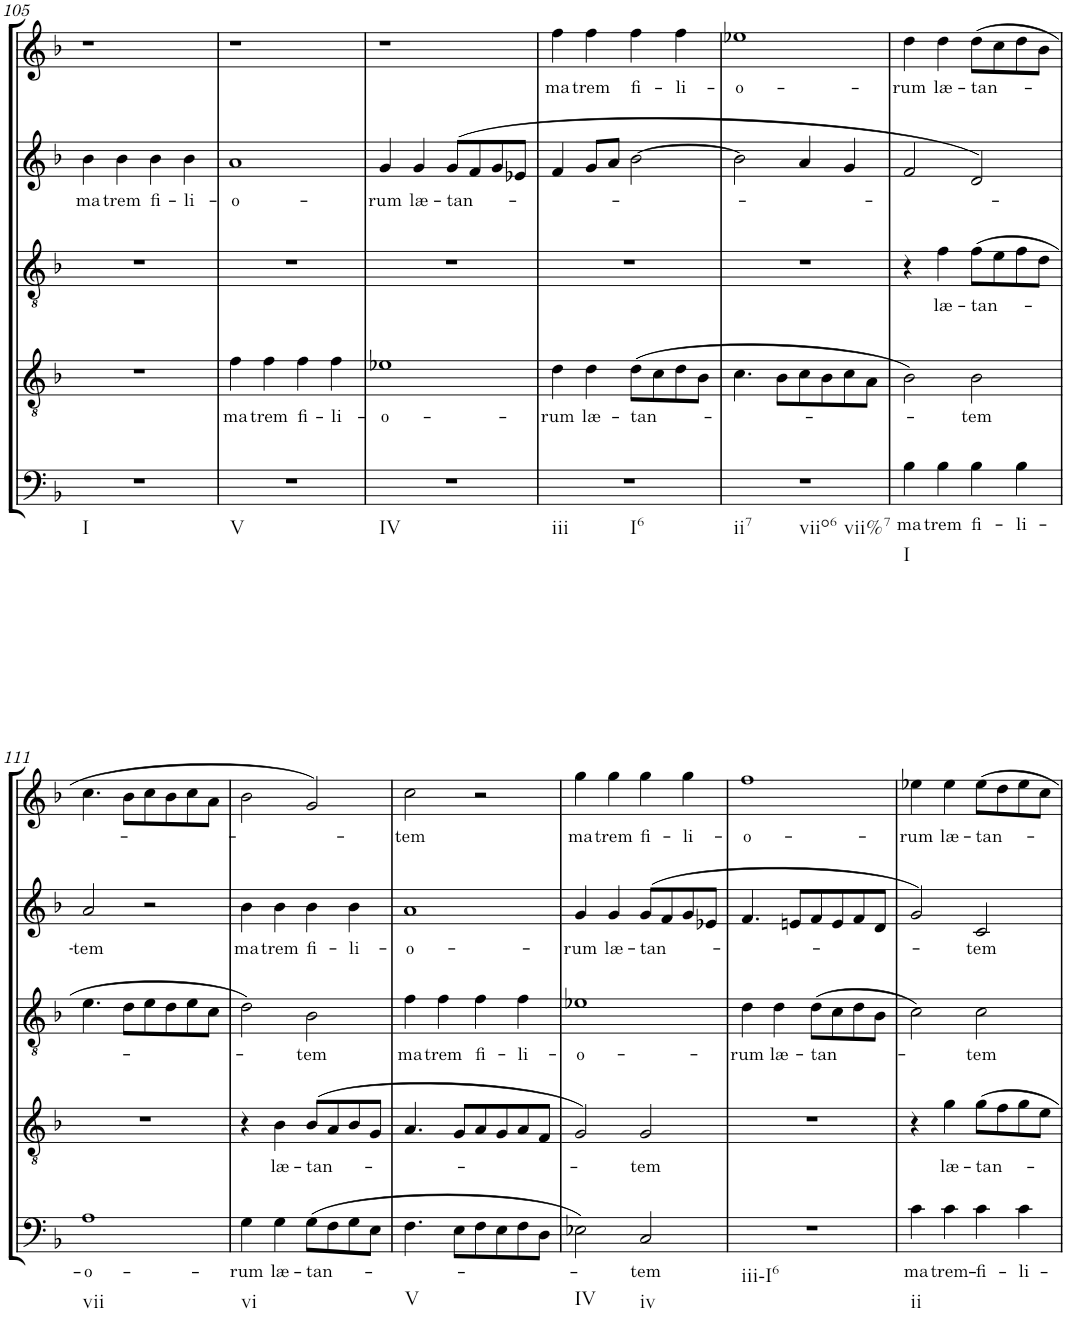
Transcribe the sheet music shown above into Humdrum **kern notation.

**kern	**text	**kern	**text	**kern	**text	**kern	**text	**kern	**text
*part5	*part5	*part4	*part4	*part3	*part3	*part2	*part2	*part1	*part1
*staff5	*staff5	*staff4	*staff4	*staff3	*staff3	*staff2	*staff2	*staff1	*staff1
*I"Basso	*	*I"Tenore	*	*I"Alto	*	*I"Alto	*	*I"Canto	*
!!LO:PB:g=z
*clefF4	*	*clefGv2	*	*clefGv2	*	*clefG2	*	*clefG2	*
*Trd7c12	*	*	*	*	*	*	*	*	*
*k[b-]	*	*k[b-]	*	*k[b-]	*	*k[b-]	*	*k[b-]	*
*F:	*	*F:	*	*F:	*	*F:	*	*F:	*
*M4/4	*	*M4/4	*	*M4/4	*	*M4/4	*	*M4/4	*
*met(c)	*	*met(c)	*	*met(c)	*	*met(c)	*	*met(c)	*
=105	=105	=105	=105	=105	=105	=105	=105	=105	=105
!LO:TX:b:t=I	!	!	!	!	!	!	!	!	!
!	!	!	!	!	!	!	!LO:LY:b	!	!
1r	.	1r	.	1r	.	4b-\	ma-	1r	.
!	!	!	!	!	!	!	!LO:LY:b	!	!
.	.	.	.	.	.	4b-\	-trem	.	.
!	!	!	!	!	!	!	!LO:LY:b	!	!
.	.	.	.	.	.	4b-\	fi-	.	.
!	!	!	!	!	!	!	!LO:LY:b	!	!
.	.	.	.	.	.	4b-\	-li-	.	.
=106	=106	=106	=106	=106	=106	=106	=106	=106	=106
!LO:TX:b:t=V	!	!	!	!	!	!	!	!	!
!	!	!	!LO:LY:b	!	!	!	!LO:LY:b	!	!
1r	.	4f\	ma-	1r	.	1a	-o-	1r	.
!	!	!	!LO:LY:b	!	!	!	!	!	!
.	.	4f\	-trem	.	.	.	.	.	.
!	!	!	!LO:LY:b	!	!	!	!	!	!
.	.	4f\	fi-	.	.	.	.	.	.
!	!	!	!LO:LY:b	!	!	!	!	!	!
.	.	4f\	-li-	.	.	.	.	.	.
=107	=107	=107	=107	=107	=107	=107	=107	=107	=107
!LO:TX:b:t=IV	!	!	!	!	!	!	!	!	!
!	!	!	!LO:LY:b	!	!	!	!LO:LY:b	!	!
1r	.	1e-X	-o-	1r	.	4g/	-rum	1r	.
!	!	!	!	!	!	!	!LO:LY:b	!	!
.	.	.	.	.	.	4g/	læ-	.	.
!	!	!	!	!	!	!	!LO:LY:b	!	!
.	.	.	.	.	.	(>8g/L	-tan-	.	.
.	.	.	.	.	.	8f/	.	.	.
.	.	.	.	.	.	8g/	.	.	.
.	.	.	.	.	.	8e-X/J	.	.	.
=108	=108	=108	=108	=108	=108	=108	=108	=108	=108
!LO:TX:b:t=iii	!	!	!	!	!	!	!	!	!
!LO:TX:b:t=I6	!	!	!	!	!	!	!	!	!
!	!	!	!LO:LY:b	!	!	!	!LO:LY:b	!	!LO:LY:b
1r	.	4d\	-rum	1r	.	4f/	-­-	4ff\	ma-
!	!	!	!LO:LY:b	!	!	!	!	!	!LO:LY:b
.	.	4d\	læ-	.	.	8g/L	.	4ff\	-trem
.	.	.	.	.	.	8a/J	.	.	.
!	!	!	!LO:LY:b	!	!	!	!	!	!LO:LY:b
.	.	(>8d\L	-tan-	.	.	[2b-\	.	4ff\	fi-
.	.	8c\	.	.	.	.	.	.	.
!	!	!	!	!	!	!	!	!	!LO:LY:b
.	.	8d\	.	.	.	.	.	4ff\	-li-
.	.	8B-\J	.	.	.	.	.	.	.
=109	=109	=109	=109	=109	=109	=109	=109	=109	=109
!LO:TX:b:t=ii7	!	!	!	!	!	!	!	!	!
!LO:TX:b:t=viio6	!	!	!	!	!	!	!	!	!
!LO:TX:b:t=vii%7	!	!	!	!	!	!	!	!	!
!	!	!	!	!	!	!	!	!	!LO:LY:b
1r	.	4.c\	.	1r	.	2b-\]	.	1ee-X	-o-
.	.	8B-\L	.	.	.	.	.	.	.
.	.	8c\	.	.	.	4a/	.	.	.
.	.	8B-\	.	.	.	.	.	.	.
.	.	8c\	.	.	.	4g/	.	.	.
.	.	8A\J	.	.	.	.	.	.	.
=110	=110	=110	=110	=110	=110	=110	=110	=110	=110
!LO:TX:b:t=I	!	!	!	!	!	!	!	!	!
!	!LO:LY:b	!	!	!	!	!	!	!	!LO:LY:b
4B-\	ma-	2B-\)	.	4r	.	2f/	.	4dd\	-rum
!	!LO:LY:b	!	!	!	!LO:LY:b	!	!	!	!LO:LY:b
4B-\	-trem	.	.	4f\	læ-	.	.	4dd\	læ-
!	!LO:LY:b	!	!LO:LY:b	!	!LO:LY:b	!	!	!	!LO:LY:b
4B-\	fi-	2B-\	-tem	(>8f\L	-tan-	2d/)	.	(>8dd\L	-tan-
.	.	.	.	8e\	.	.	.	8cc\	.
!	!LO:LY:b	!	!	!	!	!	!	!	!
4B-\	-li-	.	.	8f\	.	.	.	8dd\	.
.	.	.	.	8d\J	.	.	.	8b-\J	.
!!LO:LB:g=z
=111	=111	=111	=111	=111	=111	=111	=111	=111	=111
!LO:TX:b:t=vii	!	!	!	!	!	!	!	!	!
!	!LO:LY:b	!	!	!	!	!	!LO:LY:b	!	!
1A	-o-	1r	.	4.e\	.	2a/	-tem	4.cc\	.
.	.	.	.	8d\L	.	.	.	8b-\L	.
.	.	.	.	8e\	.	2r	.	8cc\	.
.	.	.	.	8d\	.	.	.	8b-\	.
.	.	.	.	8e\	.	.	.	8cc\	.
.	.	.	.	8c\J	.	.	.	8a\J	.
=112	=112	=112	=112	=112	=112	=112	=112	=112	=112
!LO:TX:b:t=vi	!	!	!	!	!	!	!	!	!
!	!LO:LY:b	!	!	!	!	!	!LO:LY:b	!	!
4G\	-rum	4r	.	2d\)	.	4b-\	ma-	2b-\	.
!	!LO:LY:b	!	!LO:LY:b	!	!	!	!LO:LY:b	!	!
4G\	læ-	4B-\	læ-	.	.	4b-\	-trem	.	.
!	!LO:LY:b	!	!LO:LY:b	!	!LO:LY:b	!	!LO:LY:b	!	!
(>8G\L	-tan-	(>8B-/L	-tan-	2B-\	-tem	4b-\	fi-	2g/)	.
8F\	.	8A/	.	.	.	.	.	.	.
!	!	!	!	!	!	!	!LO:LY:b	!	!
8G\	.	8B-/	.	.	.	4b-\	-li-	.	.
8E\J	.	8G/J	.	.	.	.	.	.	.
=113	=113	=113	=113	=113	=113	=113	=113	=113	=113
!LO:TX:b:t=V	!	!	!	!	!	!	!	!	!
!	!LO:LY:b	!	!LO:LY:b	!	!LO:LY:b	!	!LO:LY:b	!	!LO:LY:b
4.F\	-­-	4.A/	-­-	4f\	ma-	1a	-o-	2cc\	-tem
!	!	!	!	!	!LO:LY:b	!	!	!	!
.	.	.	.	4f\	-trem	.	.	.	.
8E\L	.	8G/L	.	.	.	.	.	.	.
!	!	!	!	!	!LO:LY:b	!	!	!	!
8F\	.	8A/	.	4f\	fi-	.	.	2r	.
8E\	.	8G/	.	.	.	.	.	.	.
!	!	!	!	!	!LO:LY:b	!	!	!	!
8F\	.	8A/	.	4f\	-li-	.	.	.	.
8D\J	.	8F/J	.	.	.	.	.	.	.
=114	=114	=114	=114	=114	=114	=114	=114	=114	=114
!LO:TX:b:t=IV	!	!	!	!	!	!	!	!	!
!	!	!	!	!	!LO:LY:b	!	!LO:LY:b	!	!LO:LY:b
2E-X\)	.	2G/)	.	1e-X	-o-	4g/	-rum	4gg\	ma-
!	!	!	!	!	!	!	!LO:LY:b	!	!LO:LY:b
.	.	.	.	.	.	4g/	læ-	4gg\	-trem
!LO:TX:b:t=iv	!	!	!	!	!	!	!	!	!
!	!LO:LY:b	!	!LO:LY:b	!	!	!	!LO:LY:b	!	!LO:LY:b
2C/	-tem	2G/	-tem	.	.	(>8g/L	-tan-	4gg\	fi-
.	.	.	.	.	.	8f/	.	.	.
!	!	!	!	!	!	!	!	!	!LO:LY:b
.	.	.	.	.	.	8g/	.	4gg\	-li-
.	.	.	.	.	.	8e-X/J	.	.	.
=115	=115	=115	=115	=115	=115	=115	=115	=115	=115
!LO:TX:b:t=iii-I6	!	!	!	!	!	!	!	!	!
!	!	!	!	!	!LO:LY:b	!	!	!	!LO:LY:b
1r	.	1r	.	4d\	-rum	4.f/	.	1ff	-o-
!	!	!	!	!	!LO:LY:b	!	!	!	!
.	.	.	.	4d\	læ-	.	.	.	.
.	.	.	.	.	.	8en/L	.	.	.
!	!	!	!	!	!LO:LY:b	!	!	!	!
.	.	.	.	(>8d\L	-tan-	8f/	.	.	.
.	.	.	.	8c\	.	8e/	.	.	.
.	.	.	.	8d\	.	8f/	.	.	.
.	.	.	.	8B-\J	.	8d/J	.	.	.
=116	=116	=116	=116	=116	=116	=116	=116	=116	=116
!LO:TX:b:t=ii	!	!	!	!	!	!	!	!	!
!	!LO:LY:b	!	!	!	!	!	!	!	!LO:LY:b
4c\	ma-	4r	.	2c\)	.	2g/)	.	4ee-X\	-rum
!	!LO:LY:b	!	!LO:LY:b	!	!	!	!	!	!LO:LY:b
4c\	-trem-	4g\	læ-	.	.	.	.	4ee-\	læ-
!	!LO:LY:b	!	!LO:LY:b	!	!LO:LY:b	!	!LO:LY:b	!	!LO:LY:b
4c\	-fi-	8g\L	-tan-	2c\	-tem	2c/	-tem	8ee-\L	-tan-
.	.	8f\	.	.	.	.	.	8dd\	.
!	!LO:LY:b	!	!	!	!	!	!	!	!
4c\	-li-	8g\	.	.	.	.	.	8ee-\	.
.	.	8e\J	.	.	.	.	.	8cc\J	.
=	=	=	=	=	=	=	=	=	=
*-	*-	*-	*-	*-	*-	*-	*-	*-	*-
